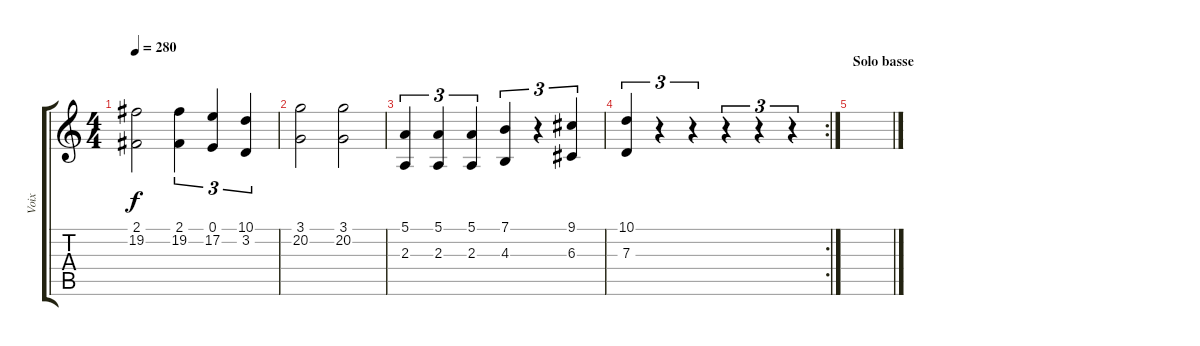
\track ("Voix" "Voix") {instrument englishhorn}
\staff {score tabs}
\tuning (E4 B3 G3 D3 A2 E2) {hide}
\ts (4 4)
\tempo 280
\clef g2
\ks c
(2.1 19.2).2{dy f} (2.1 19.2).4{tu (3 2)} (0.1 17.2).4{tu (3 2)} (10.1 3.2).4{tu (3 2)} |
(3.1 20.2).2 (3.1 20.2).2 |
(5.1 2.3).4{tu (3 2)} (5.1 2.3).4{tu (3 2)} (5.1 2.3).4{tu (3 2)} (7.1 4.3).4{tu (3 2)} r.4{tu (3 2)} (9.1 6.3).4{tu (3 2)} |
\rc 2
(10.1 7.3).4{tu (3 2)} r.4{tu (3 2)} r.4{tu (3 2)} r.4{tu (3 2)} r.4{tu (3 2)} r.4{tu (3 2)} |
\section ("" "Solo basse")
